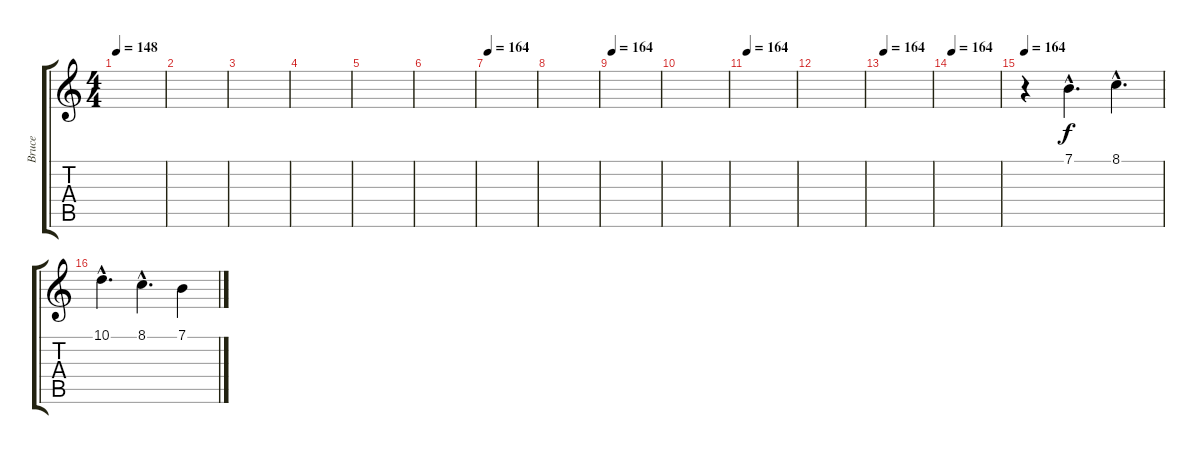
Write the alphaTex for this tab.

\track ("Bruce" "Bruce") {instrument lead6voice}
\staff {score tabs}
\tuning (E4 B3 G3 D3 A2 E2) {hide}
\ts (4 4)
\tempo 148
\clef g2
\ks c
|
|
|
|
|
|
\tempo 164
|
|
\tempo 164
|
|
\tempo 164
|
|
\tempo 164
|
\tempo 164
|
\tempo 164
r.4 7.1{hac}.4{d} 8.1{hac}.4{d} |
10.1{hac}.4{d} 8.1{hac}.4{d} 7.1.4
